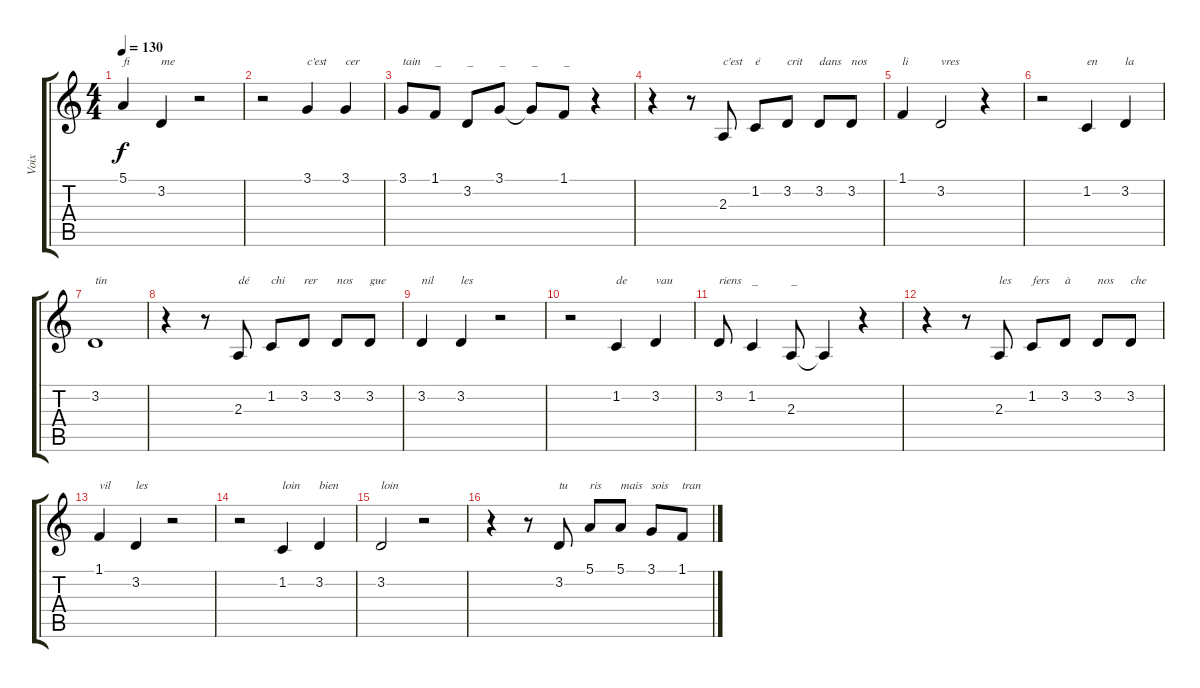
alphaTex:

\track ("Voix" "Voix") {instrument synthvoice}
\staff {score tabs}
\tuning (E4 B3 G3 D3 A2 E2) {hide}
\ts (4 4)
\tempo 130
\clef g2
\ks c
5.1.4{txt "fi" dy f} 3.2.4{txt "me"} r.2 |
r.2 3.1.4{txt "c'est"} 3.1.4{txt "cer"} |
3.1.8{txt "tain"} 1.1.8{txt "_"} 3.2.8{txt "_"} 3.1.8{txt "_"} 3.1{t}.8{txt "_"} 1.1.8{txt "_"} r.4 |
r.4 r.8 2.3.8{txt "c'est"} 1.2.8{txt "é"} 3.2.8{txt "crit"} 3.2.8{txt "dans"} 3.2.8{txt "nos"} |
1.1.4{txt "li"} 3.2.2{txt "vres"} r.4 |
r.2 1.2.4{txt "en"} 3.2.4{txt "la"} |
3.2.1{txt "tin"} |
r.4 r.8 2.3.8{txt "dé"} 1.2.8{txt "chi"} 3.2.8{txt "rer"} 3.2.8{txt "nos"} 3.2.8{txt "gue"} |
3.2.4{txt "nil"} 3.2.4{txt "les"} r.2 |
r.2 1.2.4{txt "de"} 3.2.4{txt "vau"} |
3.2.8{txt "riens"} 1.2.4{txt "_"} 2.3.8{txt "_"} 2.3{t}.4 r.4 |
r.4 r.8 2.3.8{txt "les"} 1.2.8{txt "fers"} 3.2.8{txt "à"} 3.2.8{txt "nos"} 3.2.8{txt "che"} |
1.1.4{txt "vil"} 3.2.4{txt "les"} r.2 |
r.2 1.2.4{txt "loin"} 3.2.4{txt "bien"} |
3.2.2{txt "loin"} r.2 |
r.4 r.8 3.2.8{txt "tu"} 5.1.8{txt "ris"} 5.1.8{txt "mais"} 3.1.8{txt "sois"} 1.1.8{txt "tran"}
